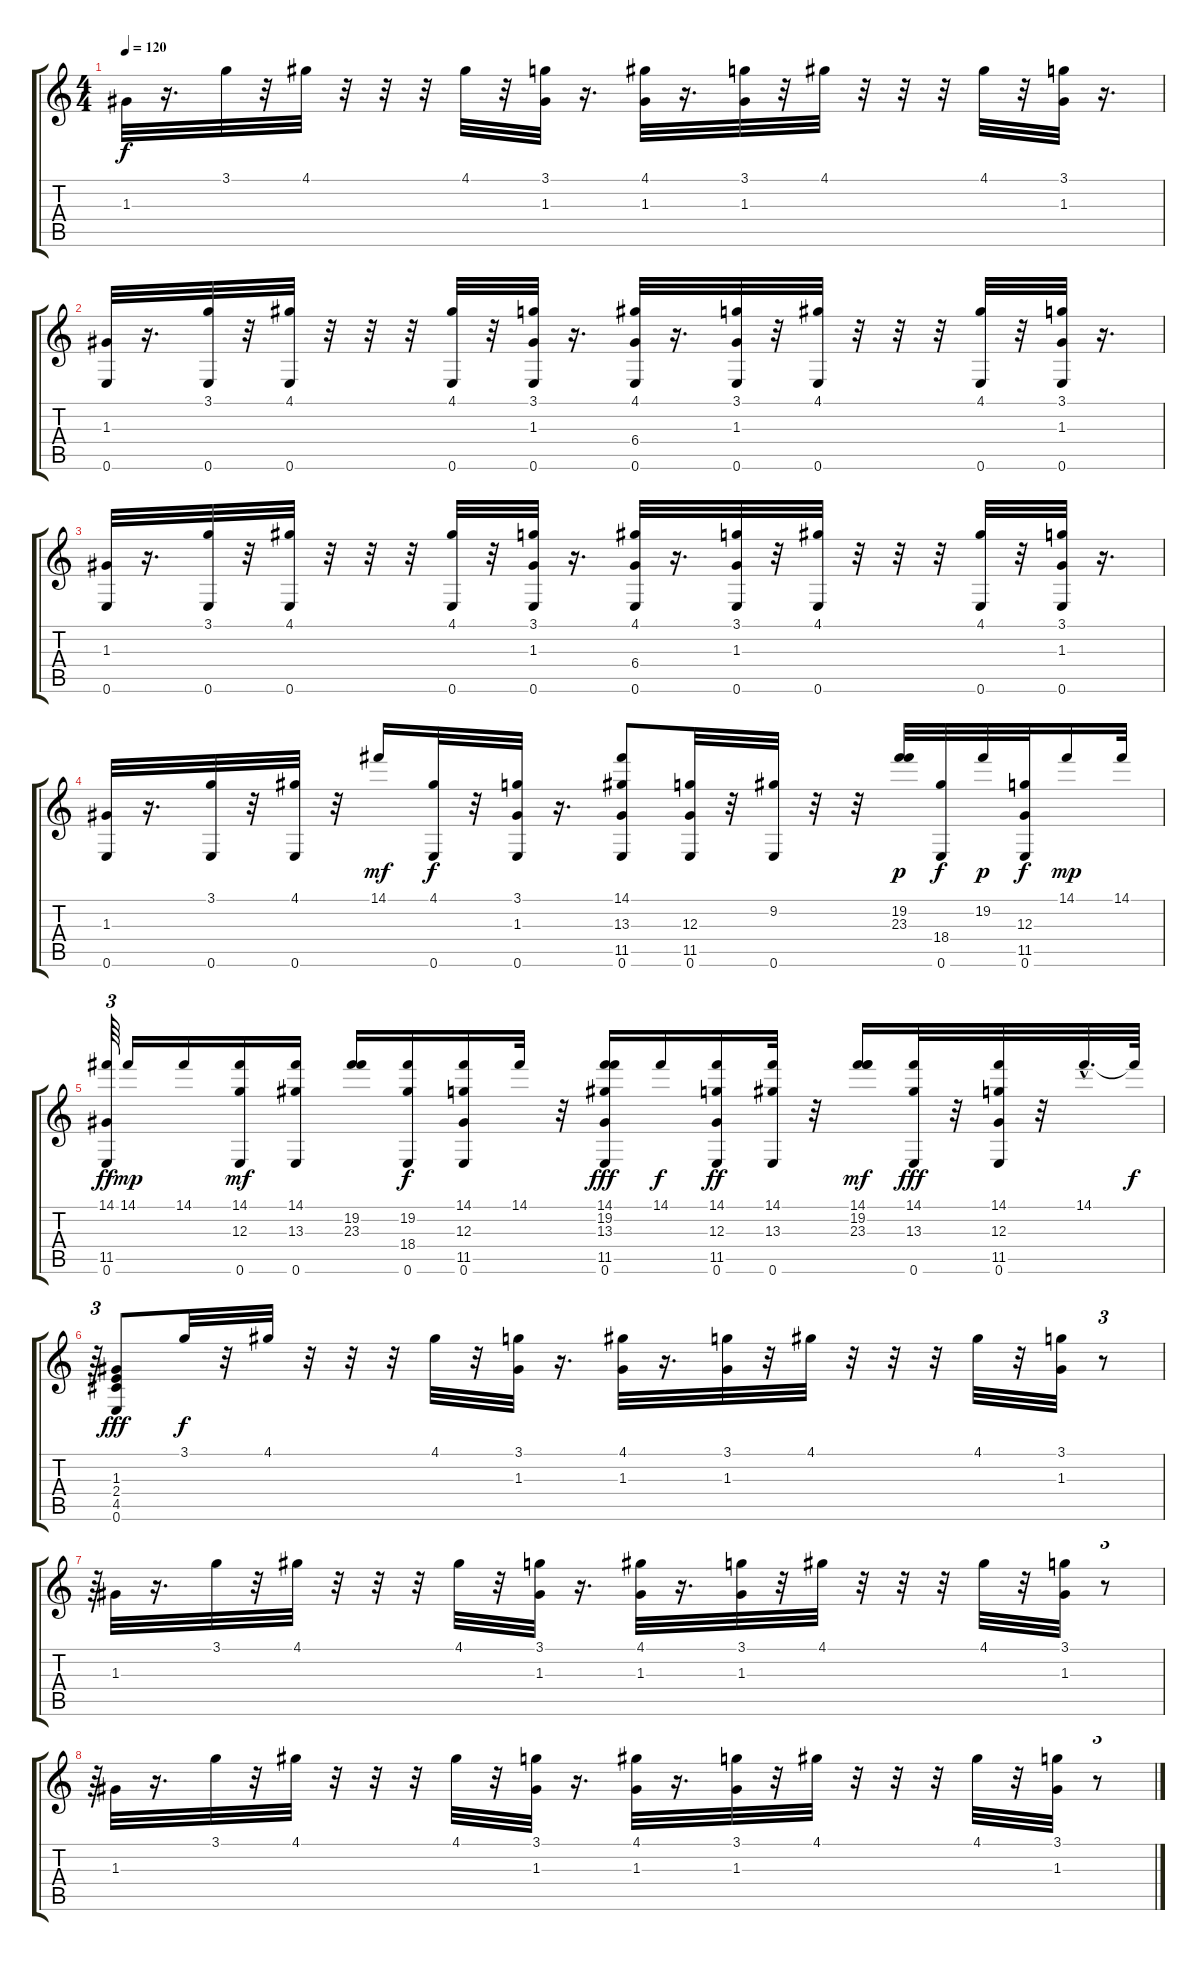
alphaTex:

\track "" {instrument acousticguitarnylon}
\staff {score tabs}
\tuning (E4 B3 G3 D3 A2 E2) {hide}
\ts (4 4)
\tempo 120
\clef g2
\ks c
1.3.32{dy f} r.16{d} 3.1.32 r.32 4.1.32 r.32 r.32 r.32 4.1.32 r.32 (3.1 1.3).32 r.16{d} (4.1 1.3).32 r.16{d} (3.1 1.3).32 r.32 4.1.32 r.32 r.32 r.32 4.1.32 r.32 (3.1 1.3).32 r.16{d} |
(1.3 0.6).32 r.16{d} (3.1 0.6).32 r.32 (4.1 0.6).32 r.32 r.32 r.32 (4.1 0.6).32 r.32 (3.1 1.3 0.6).32 r.16{d} (4.1 6.4 0.6).32 r.16{d} (3.1 1.3 0.6).32 r.32 (4.1 0.6).32 r.32 r.32 r.32 (4.1 0.6).32 r.32 (3.1 1.3 0.6).32 r.16{d} |
(1.3 0.6).32 r.16{d} (3.1 0.6).32 r.32 (4.1 0.6).32 r.32 r.32 r.32 (4.1 0.6).32 r.32 (3.1 1.3 0.6).32 r.16{d} (4.1 6.4 0.6).32 r.16{d} (3.1 1.3 0.6).32 r.32 (4.1 0.6).32 r.32 r.32 r.32 (4.1 0.6).32 r.32 (3.1 1.3 0.6).32 r.16{d} |
(1.3 0.6).32 r.16{d} (3.1 0.6).32 r.32 (4.1 0.6).32 r.32 14.1.16{dy mf balance 16} (4.1 0.6).32{dy f balance 15} r.32 (3.1 1.3 0.6).32{balance 15} r.16{d} (14.1 13.3 11.5 0.6).8{balance 14} (12.3 11.5 0.6).32{balance 12} r.32 (9.2 0.6).32{balance 12} r.32 r.32{balance 11} (19.2 23.3).32{dy p balance 11} (18.4 0.6).32{dy f balance 11} 19.2.32{dy p balance 11} (12.3 11.5 0.6).32{dy f balance 10} 14.1.16{dy mp balance 10} 14.1.32{balance 10} |
(14.1 11.5 0.6).64{tu (3 2) dy ff balance 9} 14.1.16{dy mp balance 9} 14.1.16{balance 8} (14.1 12.3 0.6).16{dy mf balance 8} (14.1 13.3 0.6).16{balance 7} (19.2 23.3).16{balance 7} (19.2 18.4 0.6).16{dy f balance 6} (14.1 12.3 11.5 0.6).16{balance 6} 14.1.32{balance 5} r.32 (14.1 19.2 13.3 11.5 0.6).16{dy fff balance 4} 14.1.16{dy f balance 4} (14.1 12.3 11.5 0.6).16{dy ff balance 3} (14.1 13.3 0.6).32{balance 3} r.32 (14.1 19.2 23.3).16{dy mf balance 2} (14.1 13.3 0.6).32{dy fff balance 2} r.32 (14.1 12.3 11.5 0.6).32{balance 1} r.32 14.1{hac}.32{d balance 0} 14.1{t}.64{dy f} |
r.64{tu (3 2)} (1.3 2.4 4.5 0.6).8{dy fff balance 8} 3.1.32{dy f} r.32 4.1.32 r.32 r.32 r.32 4.1.32 r.32 (3.1 1.3).32 r.16{d} (4.1 1.3).32 r.16{d} (3.1 1.3).32 r.32 4.1.32 r.32 r.32 r.32 4.1.32 r.32 (3.1 1.3).32 r.8{tu (3 2)} |
r.64{tu (3 2)} 1.3.32 r.16{d} 3.1.32 r.32 4.1.32 r.32 r.32 r.32 4.1.32 r.32 (3.1 1.3).32 r.16{d} (4.1 1.3).32 r.16{d} (3.1 1.3).32 r.32 4.1.32 r.32 r.32 r.32 4.1.32 r.32 (3.1 1.3).32 r.8{tu (3 2)} |
r.64{tu (3 2)} 1.3.32 r.16{d} 3.1.32 r.32 4.1.32 r.32 r.32 r.32 4.1.32 r.32 (3.1 1.3).32 r.16{d} (4.1 1.3).32 r.16{d} (3.1 1.3).32 r.32 4.1.32 r.32 r.32 r.32 4.1.32 r.32 (3.1 1.3).32 r.8{tu (3 2)}
